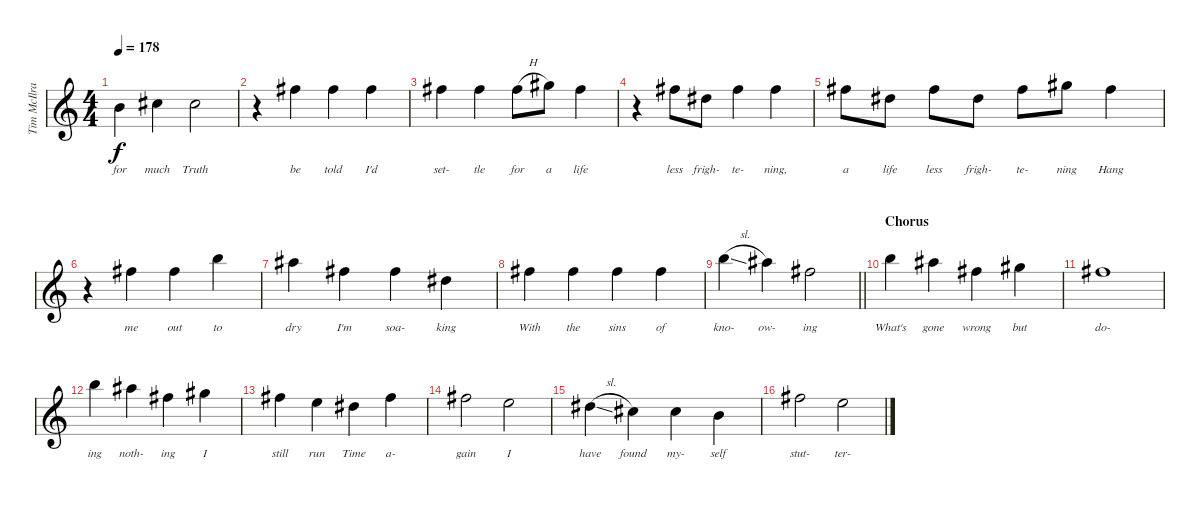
\track ("Tim McIlrath - Vocals" "Tim McIlra") {instrument distortionguitar}
\staff {score}
\tuning (Eb4 Bb3 Gb3 Db3 Ab2 Eb2) {hide}
\ts (4 4)
\tempo 178
\clef g2
\ks c
5.3.4{lyrics (0 "for") lyrics (1 "") lyrics (2 "") lyrics (3 "") lyrics (4 "") dy f} 7.3.4{lyrics (0 "much") lyrics (1 "") lyrics (2 "") lyrics (3 "") lyrics (4 "")} 7.3.2{lyrics (0 "Truth") lyrics (1 "") lyrics (2 "") lyrics (3 "") lyrics (4 "")} |
r.4 8.2.4{lyrics (0 "be") lyrics (1 "") lyrics (2 "") lyrics (3 "") lyrics (4 "")} 8.2.4{lyrics (0 "told") lyrics (1 "") lyrics (2 "") lyrics (3 "") lyrics (4 "")} 8.2.4{lyrics (0 "I'd") lyrics (1 "") lyrics (2 "") lyrics (3 "") lyrics (4 "")} |
8.2.4{lyrics (0 "set-") lyrics (1 "") lyrics (2 "") lyrics (3 "") lyrics (4 "")} 8.2.4{lyrics (0 "tle") lyrics (1 "") lyrics (2 "") lyrics (3 "") lyrics (4 "")} 8.2{h}.8{lyrics (0 "for") lyrics (1 "") lyrics (2 "") lyrics (3 "") lyrics (4 "")} 10.2.8{lyrics (0 "a") lyrics (1 "") lyrics (2 "") lyrics (3 "") lyrics (4 "")} 8.2.4{lyrics (0 "life") lyrics (1 "") lyrics (2 "") lyrics (3 "") lyrics (4 "")} |
r.4 8.2.8{lyrics (0 "less") lyrics (1 "") lyrics (2 "") lyrics (3 "") lyrics (4 "")} 5.2.8{lyrics (0 "frigh-") lyrics (1 "") lyrics (2 "") lyrics (3 "") lyrics (4 "")} 8.2.4{lyrics (0 "te-") lyrics (1 "") lyrics (2 "") lyrics (3 "") lyrics (4 "")} 8.2.4{lyrics (0 "ning,") lyrics (1 "") lyrics (2 "") lyrics (3 "") lyrics (4 "")} |
8.2.8{lyrics (0 "a") lyrics (1 "") lyrics (2 "") lyrics (3 "") lyrics (4 "")} 5.2.8{lyrics (0 "life") lyrics (1 "") lyrics (2 "") lyrics (3 "") lyrics (4 "")} 8.2.8{lyrics (0 "less") lyrics (1 "") lyrics (2 "") lyrics (3 "") lyrics (4 "")} 5.2.8{lyrics (0 "frigh-") lyrics (1 "") lyrics (2 "") lyrics (3 "") lyrics (4 "")} 8.2.8{lyrics (0 "te-") lyrics (1 "") lyrics (2 "") lyrics (3 "") lyrics (4 "")} 10.2.8{lyrics (0 "ning") lyrics (1 "") lyrics (2 "") lyrics (3 "") lyrics (4 "")} 8.2.4{lyrics (0 "Hang") lyrics (1 "") lyrics (2 "") lyrics (3 "") lyrics (4 "")} |
r.4 8.2.4{lyrics (0 "me") lyrics (1 "") lyrics (2 "") lyrics (3 "") lyrics (4 "")} 8.2.4{lyrics (0 "out") lyrics (1 "") lyrics (2 "") lyrics (3 "") lyrics (4 "")} 13.2.4{lyrics (0 "to") lyrics (1 "") lyrics (2 "") lyrics (3 "") lyrics (4 "")} |
12.2.4{lyrics (0 "dry") lyrics (1 "") lyrics (2 "") lyrics (3 "") lyrics (4 "")} 8.2.4{lyrics (0 "I'm") lyrics (1 "") lyrics (2 "") lyrics (3 "") lyrics (4 "")} 8.2.4{lyrics (0 "soa-") lyrics (1 "") lyrics (2 "") lyrics (3 "") lyrics (4 "")} 5.2.4{lyrics (0 "king") lyrics (1 "") lyrics (2 "") lyrics (3 "") lyrics (4 "")} |
8.2.4{lyrics (0 "With") lyrics (1 "") lyrics (2 "") lyrics (3 "") lyrics (4 "")} 8.2.4{lyrics (0 "the") lyrics (1 "") lyrics (2 "") lyrics (3 "") lyrics (4 "")} 8.2.4{lyrics (0 "sins") lyrics (1 "") lyrics (2 "") lyrics (3 "") lyrics (4 "")} 8.2.4{lyrics (0 "of") lyrics (1 "") lyrics (2 "") lyrics (3 "") lyrics (4 "")} |
\barLineRight lightlight
13.2{sl}.4{lyrics (0 "kno-") lyrics (1 "") lyrics (2 "") lyrics (3 "") lyrics (4 "")} 12.2.4{lyrics (0 "ow-") lyrics (1 "") lyrics (2 "") lyrics (3 "") lyrics (4 "")} 8.2.2{lyrics (0 "ing") lyrics (1 "") lyrics (2 "") lyrics (3 "") lyrics (4 "")} |
\section ("" "Chorus")
13.2.4{lyrics (0 "What's") lyrics (1 "") lyrics (2 "") lyrics (3 "") lyrics (4 "")} 12.2.4{lyrics (0 "gone") lyrics (1 "") lyrics (2 "") lyrics (3 "") lyrics (4 "")} 8.2.4{lyrics (0 "wrong") lyrics (1 "") lyrics (2 "") lyrics (3 "") lyrics (4 "")} 10.2.4{lyrics (0 "but") lyrics (1 "") lyrics (2 "") lyrics (3 "") lyrics (4 "")} |
8.2.1{lyrics (0 "do-") lyrics (1 "") lyrics (2 "") lyrics (3 "") lyrics (4 "")} |
13.2.4{lyrics (0 "ing") lyrics (1 "") lyrics (2 "") lyrics (3 "") lyrics (4 "")} 12.2.4{lyrics (0 "noth-") lyrics (1 "") lyrics (2 "") lyrics (3 "") lyrics (4 "")} 8.2.4{lyrics (0 "ing") lyrics (1 "") lyrics (2 "") lyrics (3 "") lyrics (4 "")} 10.2.4{lyrics (0 "I") lyrics (1 "") lyrics (2 "") lyrics (3 "") lyrics (4 "")} |
8.2.4{lyrics (0 "still") lyrics (1 "") lyrics (2 "") lyrics (3 "") lyrics (4 "")} 6.2.4{lyrics (0 "run") lyrics (1 "") lyrics (2 "") lyrics (3 "") lyrics (4 "")} 5.2.4{lyrics (0 "Time") lyrics (1 "") lyrics (2 "") lyrics (3 "") lyrics (4 "")} 8.2.4{lyrics (0 "a-") lyrics (1 "") lyrics (2 "") lyrics (3 "") lyrics (4 "")} |
8.2.2{lyrics (0 "gain") lyrics (1 "") lyrics (2 "") lyrics (3 "") lyrics (4 "")} 6.2.2{lyrics (0 "I") lyrics (1 "") lyrics (2 "") lyrics (3 "") lyrics (4 "")} |
5.2{sl}.4{lyrics (0 "have") lyrics (1 "") lyrics (2 "") lyrics (3 "") lyrics (4 "")} 3.2.4{lyrics (0 "found") lyrics (1 "") lyrics (2 "") lyrics (3 "") lyrics (4 "")} 3.2.4{lyrics (0 "my-") lyrics (1 "") lyrics (2 "") lyrics (3 "") lyrics (4 "")} 1.2.4{lyrics (0 "self") lyrics (1 "") lyrics (2 "") lyrics (3 "") lyrics (4 "")} |
8.2.2{lyrics (0 "stut-") lyrics (1 "") lyrics (2 "") lyrics (3 "") lyrics (4 "")} 6.2.2{lyrics (0 "ter-") lyrics (1 "") lyrics (2 "") lyrics (3 "") lyrics (4 "")}
